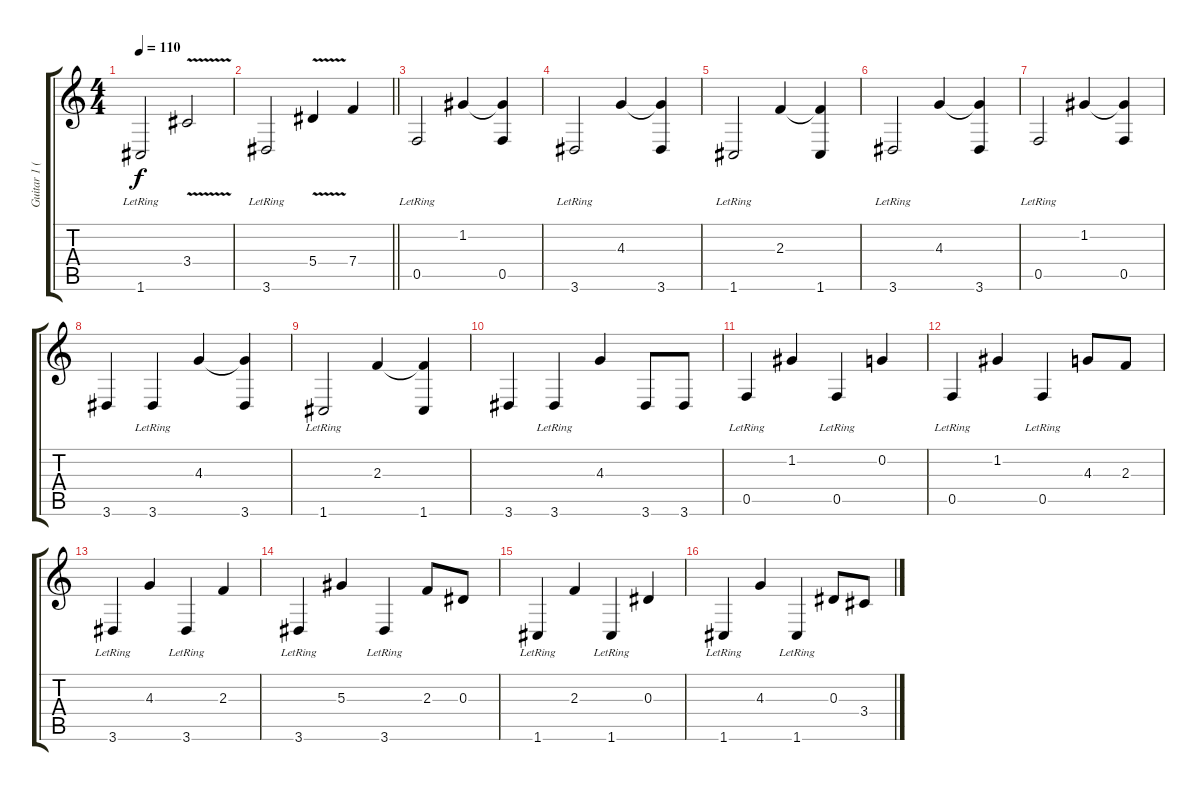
\track ("Guitar 1 (clean)" "Guitar 1 (") {instrument electricguitarclean}
\staff {score tabs}
\tuning (C4 G3 Eb3 Bb2 F2 C2) {hide}
\ts (4 4)
\tempo 110
\clef g2
\ks c
1.6{lr}.2{dy f} 3.4{v}.2 |
\barLineRight lightlight
3.6{lr}.2 5.4{v}.4 7.4.4 |
\section ("" "")
0.5{lr}.2 1.2.4 (1.2{t} 0.5).4 |
3.6{lr}.2 4.3.4 (4.3{t} 3.6).4 |
1.6{lr}.2 2.3.4 (2.3{t} 1.6).4 |
3.6{lr}.2 4.3.4 (4.3{t} 3.6).4 |
0.5{lr}.2 1.2.4 (1.2{t} 0.5).4 |
3.6.4 3.6{lr}.4 4.3.4 (4.3{t} 3.6).4 |
1.6{lr}.2 2.3.4 (2.3{t} 1.6).4 |
3.6.4 3.6{lr}.4 4.3.4 3.6.8 3.6.8 |
0.5{lr}.4 1.2.4 0.5{lr}.4 0.2.4 |
0.5{lr}.4 1.2.4 0.5{lr}.4 4.3.8 2.3.8 |
3.6{lr}.4 4.3.4 3.6{lr}.4 2.3.4 |
3.6{lr}.4 5.3.4 3.6{lr}.4 2.3.8 0.3.8 |
1.6{lr}.4 2.3.4 1.6{lr}.4 0.3.4 |
1.6{lr}.4 4.3.4 1.6{lr}.4 0.3.8 3.4.8
